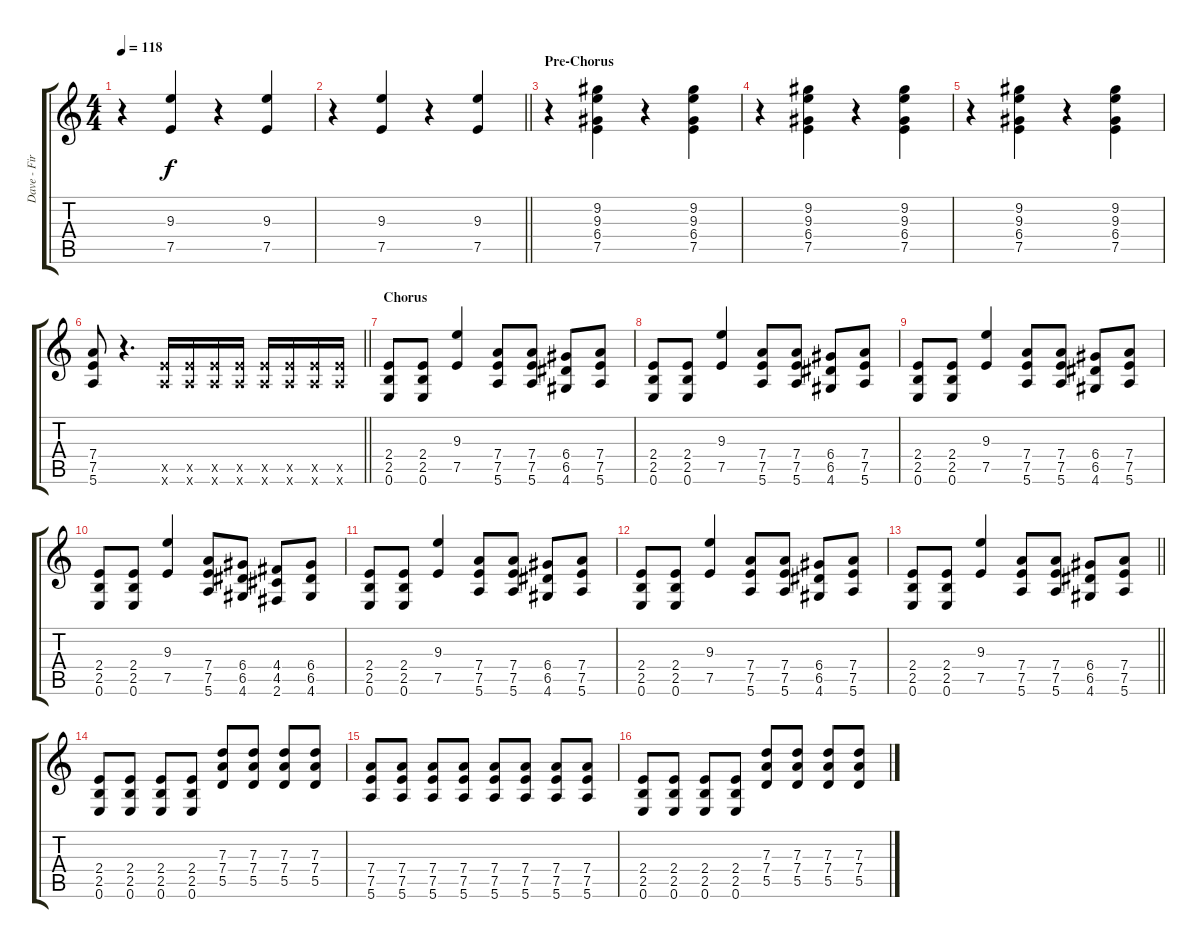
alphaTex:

\track ("Dave - First" "Dave - Fir") {instrument distortionguitar}
\staff {score tabs}
\tuning (E4 B3 G3 D3 A2 E2) {hide}
\ts (4 4)
\tempo 118
\clef g2
\ks c
r.4{dy f} (9.3 7.5).4 r.4 (9.3 7.5).4 |
\barLineRight lightlight
r.4 (9.3 7.5).4 r.4 (9.3 7.5).4 |
\section ("" "Pre-Chorus")
r.4 (9.2 9.3 6.4 7.5).4 r.4 (9.2 9.3 6.4 7.5).4 |
r.4 (9.2 9.3 6.4 7.5).4 r.4 (9.2 9.3 6.4 7.5).4 |
r.4 (9.2 9.3 6.4 7.5).4 r.4 (9.2 9.3 6.4 7.5).4 |
\barLineRight lightlight
(7.4 7.5 5.6).8 r.4{d} (7.5{x} 5.6{x}).16 (7.5{x} 5.6{x}).16 (7.5{x} 5.6{x}).16 (7.5{x} 5.6{x}).16 (7.5{x} 5.6{x}).16 (7.5{x} 5.6{x}).16 (7.5{x} 5.6{x}).16 (7.5{x} 5.6{x}).16 |
\section ("" "Chorus")
(2.4 2.5 0.6).8 (2.4 2.5 0.6).8 (9.3 7.5).4 (7.4 7.5 5.6).8 (7.4 7.5 5.6).8 (6.4 6.5 4.6).8 (7.4 7.5 5.6).8 |
(2.4 2.5 0.6).8 (2.4 2.5 0.6).8 (9.3 7.5).4 (7.4 7.5 5.6).8 (7.4 7.5 5.6).8 (6.4 6.5 4.6).8 (7.4 7.5 5.6).8 |
(2.4 2.5 0.6).8 (2.4 2.5 0.6).8 (9.3 7.5).4 (7.4 7.5 5.6).8 (7.4 7.5 5.6).8 (6.4 6.5 4.6).8 (7.4 7.5 5.6).8 |
(2.4 2.5 0.6).8 (2.4 2.5 0.6).8 (9.3 7.5).4 (7.4 7.5 5.6).8 (6.4 6.5 4.6).8 (4.4 4.5 2.6).8 (6.4 6.5 4.6).8 |
(2.4 2.5 0.6).8 (2.4 2.5 0.6).8 (9.3 7.5).4 (7.4 7.5 5.6).8 (7.4 7.5 5.6).8 (6.4 6.5 4.6).8 (7.4 7.5 5.6).8 |
(2.4 2.5 0.6).8 (2.4 2.5 0.6).8 (9.3 7.5).4 (7.4 7.5 5.6).8 (7.4 7.5 5.6).8 (6.4 6.5 4.6).8 (7.4 7.5 5.6).8 |
\barLineRight lightlight
(2.4 2.5 0.6).8 (2.4 2.5 0.6).8 (9.3 7.5).4 (7.4 7.5 5.6).8 (7.4 7.5 5.6).8 (6.4 6.5 4.6).8 (7.4 7.5 5.6).8 |
(2.4 2.5 0.6).8 (2.4 2.5 0.6).8 (2.4 2.5 0.6).8 (2.4 2.5 0.6).8 (7.3 7.4 5.5).8 (7.3 7.4 5.5).8 (7.3 7.4 5.5).8 (7.3 7.4 5.5).8 |
(7.4 7.5 5.6).8 (7.4 7.5 5.6).8 (7.4 7.5 5.6).8 (7.4 7.5 5.6).8 (7.4 7.5 5.6).8 (7.4 7.5 5.6).8 (7.4 7.5 5.6).8 (7.4 7.5 5.6).8 |
(2.4 2.5 0.6).8 (2.4 2.5 0.6).8 (2.4 2.5 0.6).8 (2.4 2.5 0.6).8 (7.3 7.4 5.5).8 (7.3 7.4 5.5).8 (7.3 7.4 5.5).8 (7.3 7.4 5.5).8
